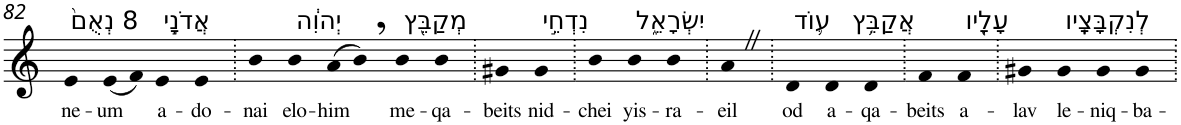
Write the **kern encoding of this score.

**kern	**text
*part1	*part1
*staff1	*staff1
*I"Piano	*
*I'Pno	*
!!LO:PB:g=z
*clefG2	*
*k[]	*
=82	=82
!LO:TX:a:t=8 נְאֻם֙	!
!	!LO:LY:b
4e	ne-
!	!LO:LY:b
(8e	-um
8f)	.
!LO:TX:a:t=אֲדֹנָ֣י	!
!	!LO:LY:b
4e	a-
!	!LO:LY:b
4e	-do-
=83.	=83.
!	!LO:LY:b
4b	-nai
!LO:TX:a:t=יְהוִ֔ה	!
!	!LO:LY:b
4b	elo-
!	!LO:LY:b
(8a	-him
8b,)	.
!LO:TX:a:t=מְקַבֵּ֖ץ	!
!	!LO:LY:b
4b	me-
!	!LO:LY:b
4b	-qa-
=84.	=84.
!	!LO:LY:b
4g#X	-beits
!LO:TX:a:t=נִדְחֵ֣י	!
!	!LO:LY:b
4g#	nid-
=85.	=85.
!	!LO:LY:b
4b	-chei
!LO:TX:a:t=יִשְׂרָאֵ֑ל	!
!	!LO:LY:b
4b	yis-
!	!LO:LY:b
4b	-ra-
=86.	=86.
!	!LO:LY:b
4aZ	-eil
=87.	=87.
!LO:TX:a:t=ע֛וֹד	!
!	!LO:LY:b
4d	od
!LO:TX:a:t=אֲקַבֵּ֥ץ	!
!	!LO:LY:b
4d	a-
!	!LO:LY:b
4d	-qa-
=88.	=88.
!	!LO:LY:b
4f	-beits
!LO:TX:a:t=עָלָ֖יו	!
!	!LO:LY:b
4f	a-
=89.	=89.
!	!LO:LY:b
4g#X	-lav
!LO:TX:a:t=לְנִקְבָּצָֽיו	!
!	!LO:LY:b
4g#	le-
!	!LO:LY:b
4g#	-niq-
!	!LO:LY:b
4g#	-ba-
=.	=.
*-	*-
